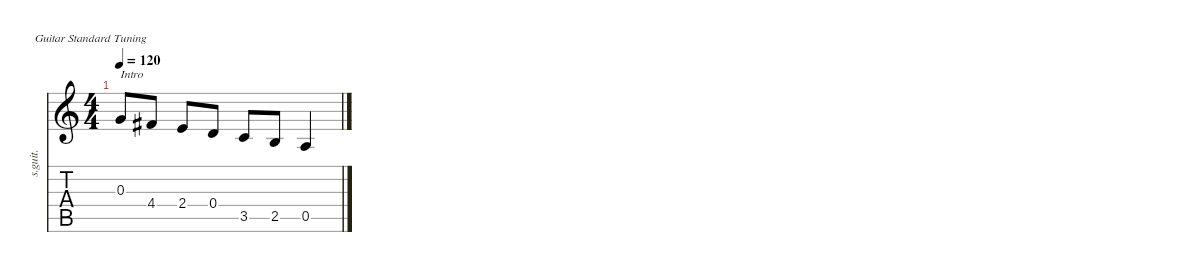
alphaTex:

\defaultSystemsLayout 4
\hideDynamics
\bracketExtendMode nobrackets
\track ("Steel Guitar" "s.guit.") {instrument acousticguitarsteel}
\staff {score tabs}
\tuning (E4 B3 G3 D3 A2 E2)
\ts (4 4)
\tempo 120
\clef g2
\ks c
0.3.8{txt "Intro" dy mf instrument acousticguitarsteel beam Up} 4.4{acc #}.8{beam Up} 2.4.8{beam Up} 0.4.8{beam Up} 3.5.8{beam Up} 2.5.8{beam Up} 0.5.4{beam Up}
